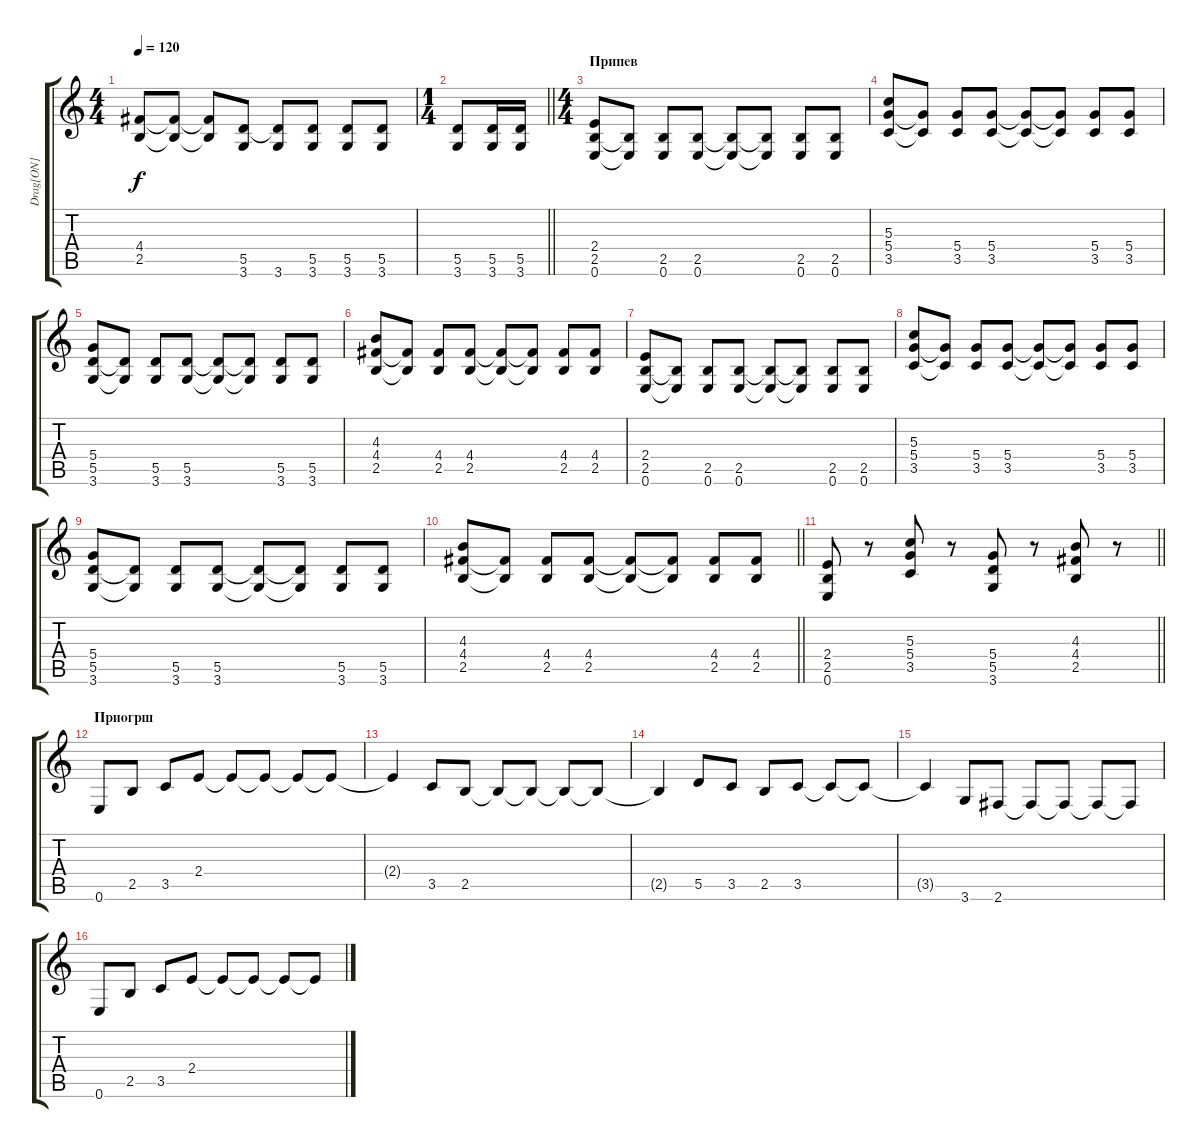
\track ("Drag[ON]" "Drag[ON]") {instrument distortionguitar}
\staff {score tabs}
\tuning (E4 B3 G3 D3 A2 E2) {hide}
\ts (4 4)
\tempo 120
\clef g2
\ks c
(4.4 2.5).8{dy f} (4.4{t} 2.5{t}).8 (4.4{t} 2.5{t}).8 (5.5 3.6).8 (5.5{t} 3.6).8 (5.5 3.6).8 (5.5 3.6).8 (5.5 3.6).8 |
\ts (1 4)
\barLineRight lightlight
(5.5 3.6).8 (5.5 3.6).16 (5.5 3.6).16 |
\ts (4 4)
\section ("" "Припев")
(2.4 2.5 0.6).8 (2.5{t} 0.6{t}).8 (2.5 0.6).8 (2.5 0.6).8 (2.5{t} 0.6{t}).8 (2.5{t} 0.6{t}).8 (2.5 0.6).8 (2.5 0.6).8 |
(5.3 5.4 3.5).8 (5.4{t} 3.5{t}).8 (5.4 3.5).8 (5.4 3.5).8 (5.4{t} 3.5{t}).8 (5.4{t} 3.5{t}).8 (5.4 3.5).8 (5.4 3.5).8 |
(5.4 5.5 3.6).8 (5.5{t} 3.6{t}).8 (5.5 3.6).8 (5.5 3.6).8 (5.5{t} 3.6{t}).8 (5.5{t} 3.6{t}).8 (5.5 3.6).8 (5.5 3.6).8 |
(4.3 4.4 2.5).8 (4.4{t} 2.5{t}).8 (4.4 2.5).8 (4.4 2.5).8 (4.4{t} 2.5{t}).8 (4.4{t} 2.5{t}).8 (4.4 2.5).8 (4.4 2.5).8 |
(2.4 2.5 0.6).8 (2.5{t} 0.6{t}).8 (2.5 0.6).8 (2.5 0.6).8 (2.5{t} 0.6{t}).8 (2.5{t} 0.6{t}).8 (2.5 0.6).8 (2.5 0.6).8 |
(5.3 5.4 3.5).8 (5.4{t} 3.5{t}).8 (5.4 3.5).8 (5.4 3.5).8 (5.4{t} 3.5{t}).8 (5.4{t} 3.5{t}).8 (5.4 3.5).8 (5.4 3.5).8 |
(5.4 5.5 3.6).8 (5.5{t} 3.6{t}).8 (5.5 3.6).8 (5.5 3.6).8 (5.5{t} 3.6{t}).8 (5.5{t} 3.6{t}).8 (5.5 3.6).8 (5.5 3.6).8 |
\barLineRight lightlight
(4.3 4.4 2.5).8 (4.4{t} 2.5{t}).8 (4.4 2.5).8 (4.4 2.5).8 (4.4{t} 2.5{t}).8 (4.4{t} 2.5{t}).8 (4.4 2.5).8 (4.4 2.5).8 |
\barLineRight lightlight
(2.4 2.5 0.6).8{volume 16} r.8{volume 0} (5.3 5.4 3.5).8{volume 16} r.8{volume 0} (5.4 5.5 3.6).8{volume 16} r.8{volume 0} (4.3 4.4 2.5).8{volume 16} r.8{volume 16} |
\section ("" "Приогрш")
0.6.8 2.5.8 3.5.8 2.4.8 2.4{t}.8 2.4{t}.8 2.4{t}.8 2.4{t}.8 |
2.4{t}.4 3.5.8 2.5.8 2.5{t}.8 2.5{t}.8 2.5{t}.8 2.5{t}.8 |
2.5{t}.4 5.5.8 3.5.8 2.5.8 3.5.8 3.5{t}.8 3.5{t}.8 |
3.5{t}.4 3.6.8 2.6.8 2.6{t}.8 2.6{t}.8 2.6{t}.8 2.6{t}.8 |
0.6.8 2.5.8 3.5.8 2.4.8 2.4{t}.8 2.4{t}.8 2.4{t}.8 2.4{t}.8
